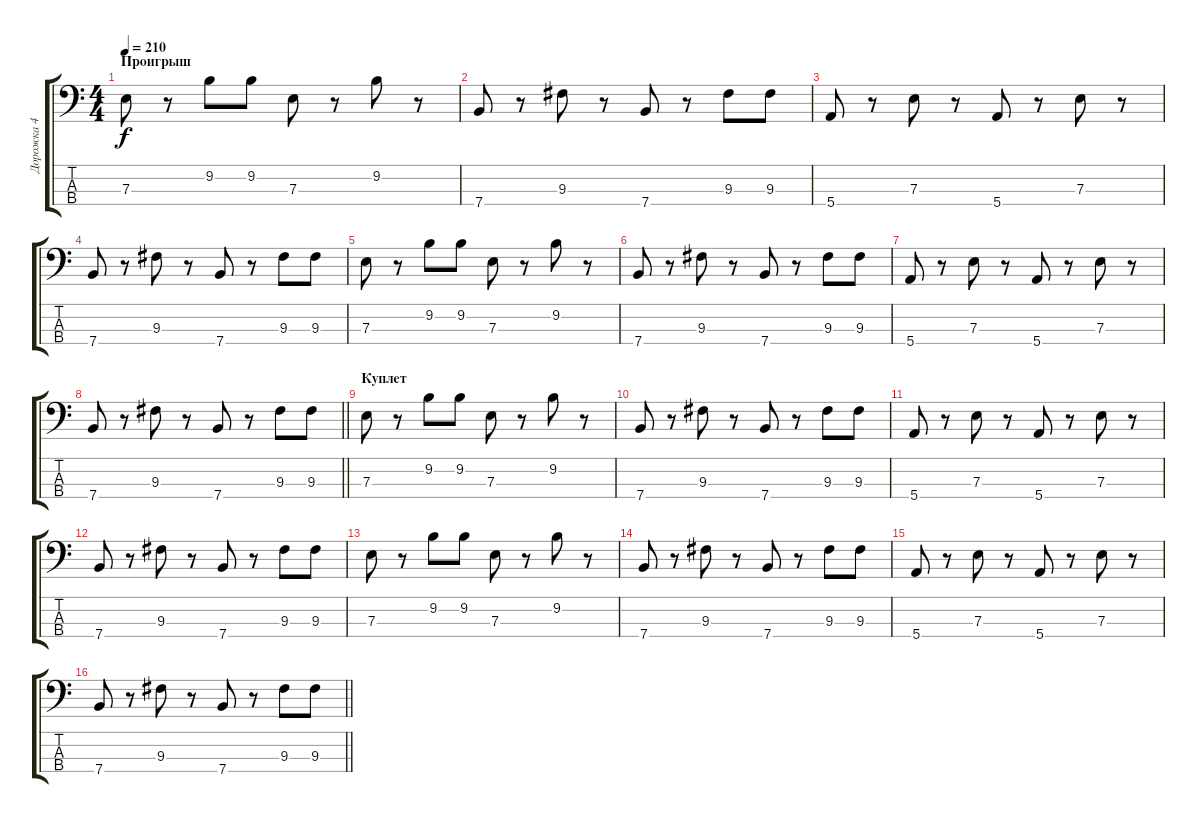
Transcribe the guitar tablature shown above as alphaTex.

\track ("Дорожка 4" "Дорожка 4") {instrument electricbassfinger}
\staff {score tabs}
\tuning (G2 D2 A1 E1) {hide}
\ts (4 4)
\section ("" "Проигрыш")
\tempo 210
\clef f4
\ks c
7.3.8{dy f} r.8 9.2.8 9.2.8 7.3.8 r.8 9.2.8 r.8 |
7.4.8 r.8 9.3.8 r.8 7.4.8 r.8 9.3.8 9.3.8 |
5.4.8 r.8 7.3.8 r.8 5.4.8 r.8 7.3.8 r.8 |
7.4.8 r.8 9.3.8 r.8 7.4.8 r.8 9.3.8 9.3.8 |
7.3.8 r.8 9.2.8 9.2.8 7.3.8 r.8 9.2.8 r.8 |
7.4.8 r.8 9.3.8 r.8 7.4.8 r.8 9.3.8 9.3.8 |
5.4.8 r.8 7.3.8 r.8 5.4.8 r.8 7.3.8 r.8 |
\barLineRight lightlight
7.4.8 r.8 9.3.8 r.8 7.4.8 r.8 9.3.8 9.3.8 |
\section ("" "Куплет")
7.3.8 r.8 9.2.8 9.2.8 7.3.8 r.8 9.2.8 r.8 |
7.4.8 r.8 9.3.8 r.8 7.4.8 r.8 9.3.8 9.3.8 |
5.4.8 r.8 7.3.8 r.8 5.4.8 r.8 7.3.8 r.8 |
7.4.8 r.8 9.3.8 r.8 7.4.8 r.8 9.3.8 9.3.8 |
7.3.8 r.8 9.2.8 9.2.8 7.3.8 r.8 9.2.8 r.8 |
7.4.8 r.8 9.3.8 r.8 7.4.8 r.8 9.3.8 9.3.8 |
5.4.8 r.8 7.3.8 r.8 5.4.8 r.8 7.3.8 r.8 |
\barLineRight lightlight
7.4.8 r.8 9.3.8 r.8 7.4.8 r.8 9.3.8 9.3.8
